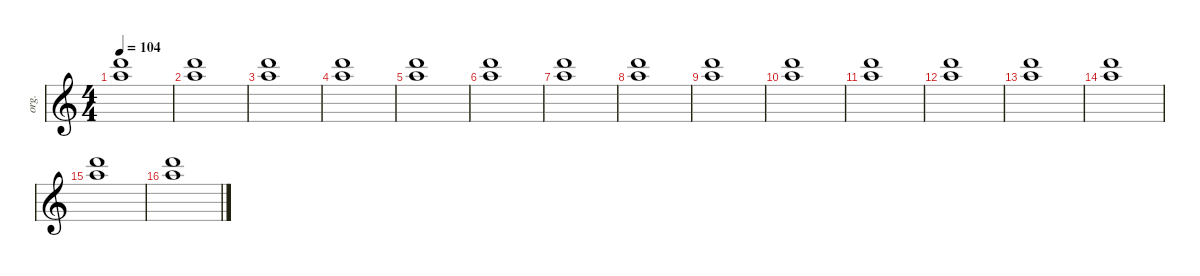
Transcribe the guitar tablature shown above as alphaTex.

\defaultSystemsLayout 4
\hideDynamics
\bracketExtendMode nobrackets
\otherSystemsTrackNameOrientation horizontal
\track ("Organ" "org.") {instrument rockorgan}
\staff {score}
\tuning (E4 B3 G3 D3 A2 E2)
\ts (4 4)
\tempo 104
\clef g2
\ks c
(22.1 22.2).1{dy f beam Down} |
(22.1 22.2).1{beam Down} |
(22.1 22.2).1{beam Down} |
(22.1 22.2).1{beam Down} |
(22.1 22.2).1{beam Down} |
(22.1 22.2).1{beam Down} |
(22.1 22.2).1{beam Down} |
(22.1 22.2).1{beam Down} |
(22.1 22.2).1{beam Down} |
(22.1 22.2).1{beam Down} |
(22.1 22.2).1{beam Down} |
(22.1 22.2).1{beam Down} |
(22.1 22.2).1{beam Down} |
(22.1 22.2).1{beam Down} |
(22.1 22.2).1{beam Down} |
(22.1 22.2).1{beam Down}
